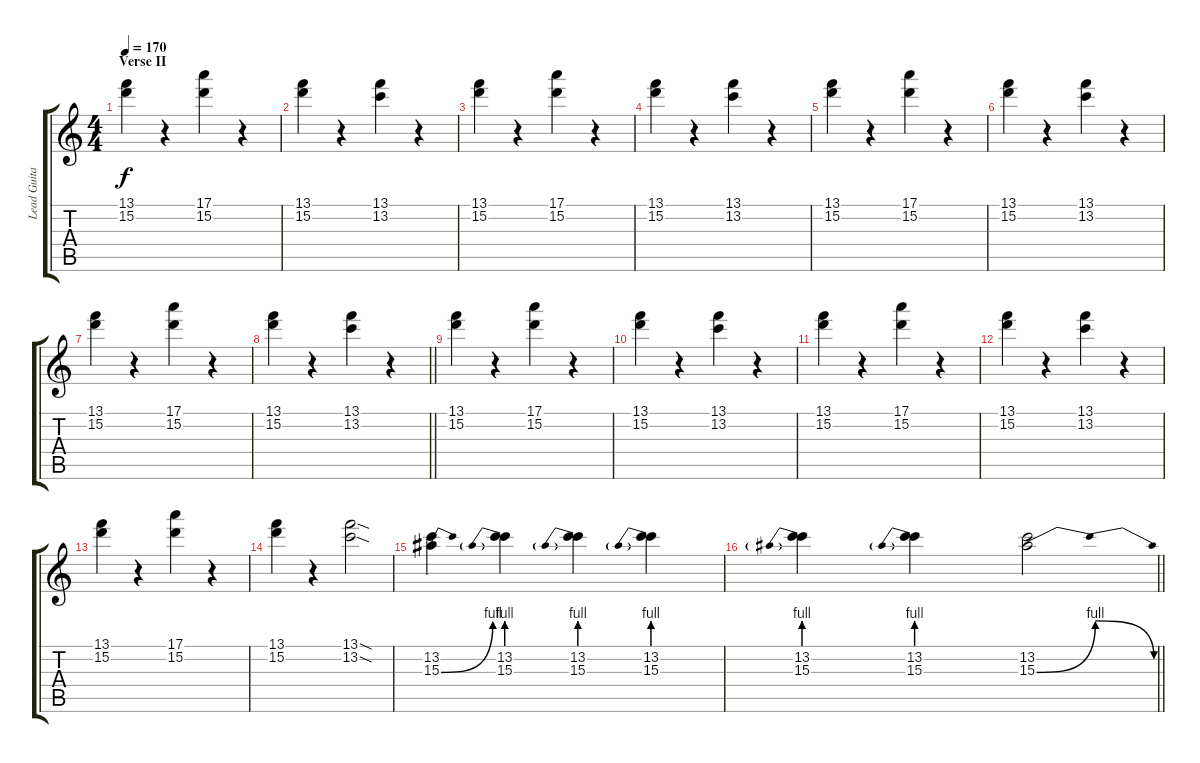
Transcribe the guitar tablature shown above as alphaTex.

\track ("Lead Guitar" "Lead Guita") {instrument distortionguitar}
\staff {score tabs}
\tuning (E4 B3 G3 D3 A2 E2) {hide}
\ts (4 4)
\section ("" "Verse II")
\tempo 170
\clef g2
\ks c
(13.1 15.2).4{dy f} r.4 (17.1 15.2).4 r.4 |
(13.1 15.2).4 r.4 (13.1 13.2).4 r.4 |
(13.1 15.2).4 r.4 (17.1 15.2).4 r.4 |
(13.1 15.2).4 r.4 (13.1 13.2).4 r.4 |
(13.1 15.2).4 r.4 (17.1 15.2).4 r.4 |
(13.1 15.2).4 r.4 (13.1 13.2).4 r.4 |
(13.1 15.2).4 r.4 (17.1 15.2).4 r.4 |
\barLineRight lightlight
(13.1 15.2).4 r.4 (13.1 13.2).4 r.4 |
(13.1 15.2).4 r.4 (17.1 15.2).4 r.4 |
(13.1 15.2).4 r.4 (13.1 13.2).4 r.4 |
(13.1 15.2).4 r.4 (17.1 15.2).4 r.4 |
(13.1 15.2).4 r.4 (13.1 13.2).4 r.4 |
(13.1 15.2).4 r.4 (17.1 15.2).4 r.4 |
(13.1 15.2).4 r.4 (13.1{sod} 13.2{sod}).2 |
(13.2 15.3{be (bend 0 0 60 4)}).4 (13.2 15.3{be (prebend 0 4 60 4)}).4 (13.2 15.3{be (prebend 0 4 60 4)}).4 (13.2 15.3{be (prebend 0 4 60 4)}).4 |
\barLineRight lightlight
(13.2 15.3{be (prebend 0 4 60 4)}).4 (13.2 15.3{be (prebend 0 4 60 4)}).4 (13.2 15.3{be (bendrelease 0 0 15 4 30 4 60 0)}).2
